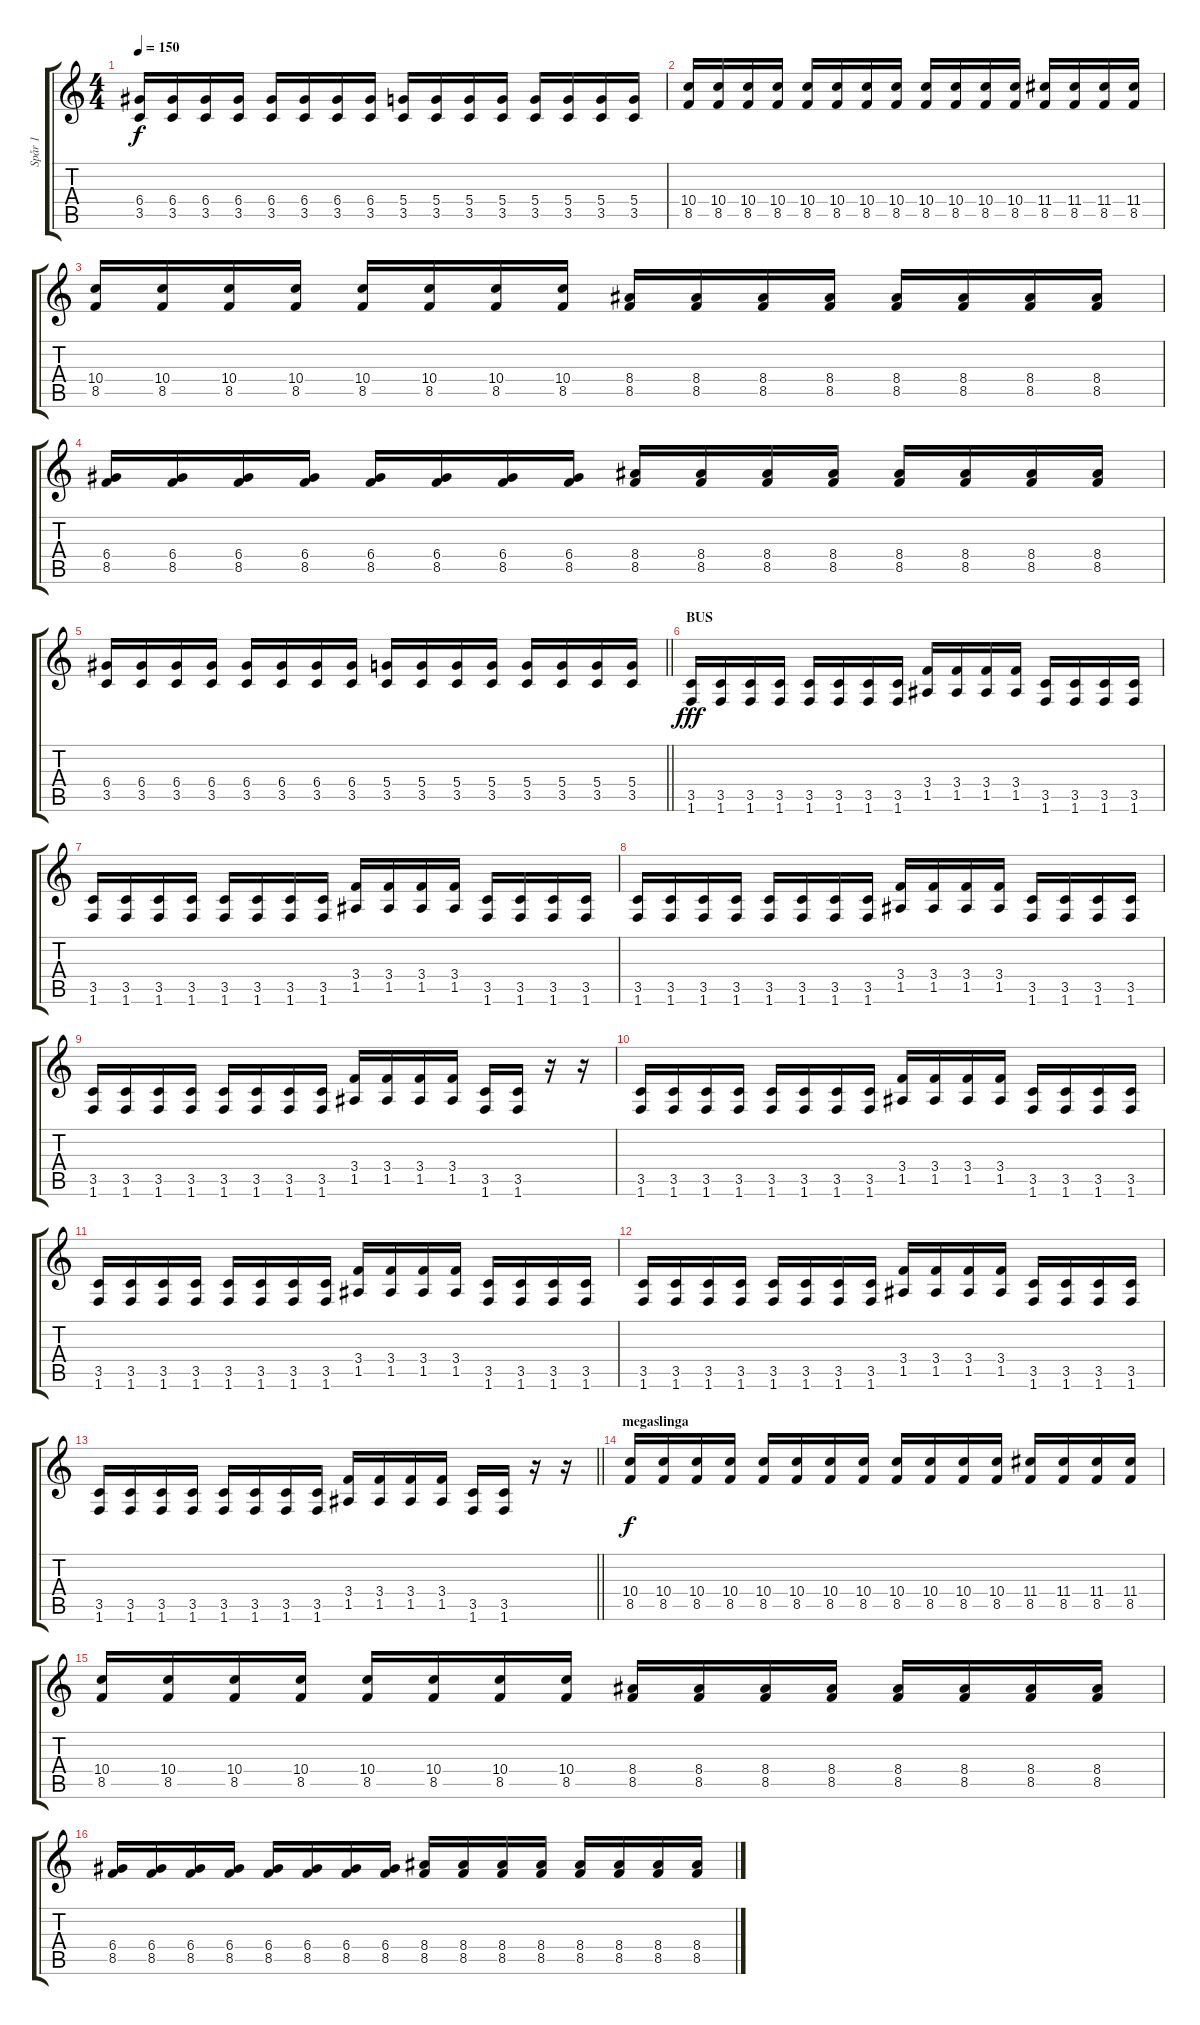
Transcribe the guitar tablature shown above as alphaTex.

\track ("Spår 1" "Spår 1") {instrument distortionguitar}
\staff {score tabs}
\tuning (E4 B3 G3 D3 A2 E2) {hide}
\ts (4 4)
\tempo 150
\clef g2
\ks c
(6.4 3.5).16{dy f} (6.4 3.5).16 (6.4 3.5).16 (6.4 3.5).16 (6.4 3.5).16 (6.4 3.5).16 (6.4 3.5).16 (6.4 3.5).16 (5.4 3.5).16 (5.4 3.5).16 (5.4 3.5).16 (5.4 3.5).16 (5.4 3.5).16 (5.4 3.5).16 (5.4 3.5).16 (5.4 3.5).16 |
(10.4 8.5).16 (10.4 8.5).16 (10.4 8.5).16 (10.4 8.5).16 (10.4 8.5).16 (10.4 8.5).16 (10.4 8.5).16 (10.4 8.5).16 (10.4 8.5).16 (10.4 8.5).16 (10.4 8.5).16 (10.4 8.5).16 (11.4 8.5).16 (11.4 8.5).16 (11.4 8.5).16 (11.4 8.5).16 |
(10.4 8.5).16 (10.4 8.5).16 (10.4 8.5).16 (10.4 8.5).16 (10.4 8.5).16 (10.4 8.5).16 (10.4 8.5).16 (10.4 8.5).16 (8.4 8.5).16 (8.4 8.5).16 (8.4 8.5).16 (8.4 8.5).16 (8.4 8.5).16 (8.4 8.5).16 (8.4 8.5).16 (8.4 8.5).16 |
(6.4 8.5).16 (6.4 8.5).16 (6.4 8.5).16 (6.4 8.5).16 (6.4 8.5).16 (6.4 8.5).16 (6.4 8.5).16 (6.4 8.5).16 (8.4 8.5).16 (8.4 8.5).16 (8.4 8.5).16 (8.4 8.5).16 (8.4 8.5).16 (8.4 8.5).16 (8.4 8.5).16 (8.4 8.5).16 |
\barLineRight lightlight
(6.4 3.5).16 (6.4 3.5).16 (6.4 3.5).16 (6.4 3.5).16 (6.4 3.5).16 (6.4 3.5).16 (6.4 3.5).16 (6.4 3.5).16 (5.4 3.5).16 (5.4 3.5).16 (5.4 3.5).16 (5.4 3.5).16 (5.4 3.5).16 (5.4 3.5).16 (5.4 3.5).16 (5.4 3.5).16 |
\section ("" "BUS")
(3.5 1.6).16{dy fff} (3.5 1.6).16 (3.5 1.6).16 (3.5 1.6).16 (3.5 1.6).16 (3.5 1.6).16 (3.5 1.6).16 (3.5 1.6).16 (3.4 1.5).16 (3.4 1.5).16 (3.4 1.5).16 (3.4 1.5).16 (3.5 1.6).16 (3.5 1.6).16 (3.5 1.6).16 (3.5 1.6).16 |
(3.5 1.6).16 (3.5 1.6).16 (3.5 1.6).16 (3.5 1.6).16 (3.5 1.6).16 (3.5 1.6).16 (3.5 1.6).16 (3.5 1.6).16 (3.4 1.5).16 (3.4 1.5).16 (3.4 1.5).16 (3.4 1.5).16 (3.5 1.6).16 (3.5 1.6).16 (3.5 1.6).16 (3.5 1.6).16 |
(3.5 1.6).16 (3.5 1.6).16 (3.5 1.6).16 (3.5 1.6).16 (3.5 1.6).16 (3.5 1.6).16 (3.5 1.6).16 (3.5 1.6).16 (3.4 1.5).16 (3.4 1.5).16 (3.4 1.5).16 (3.4 1.5).16 (3.5 1.6).16 (3.5 1.6).16 (3.5 1.6).16 (3.5 1.6).16 |
(3.5 1.6).16 (3.5 1.6).16 (3.5 1.6).16 (3.5 1.6).16 (3.5 1.6).16 (3.5 1.6).16 (3.5 1.6).16 (3.5 1.6).16 (3.4 1.5).16 (3.4 1.5).16 (3.4 1.5).16 (3.4 1.5).16 (3.5 1.6).16 (3.5 1.6).16 r.16 r.16 |
(3.5 1.6).16 (3.5 1.6).16 (3.5 1.6).16 (3.5 1.6).16 (3.5 1.6).16 (3.5 1.6).16 (3.5 1.6).16 (3.5 1.6).16 (3.4 1.5).16 (3.4 1.5).16 (3.4 1.5).16 (3.4 1.5).16 (3.5 1.6).16 (3.5 1.6).16 (3.5 1.6).16 (3.5 1.6).16 |
(3.5 1.6).16 (3.5 1.6).16 (3.5 1.6).16 (3.5 1.6).16 (3.5 1.6).16 (3.5 1.6).16 (3.5 1.6).16 (3.5 1.6).16 (3.4 1.5).16 (3.4 1.5).16 (3.4 1.5).16 (3.4 1.5).16 (3.5 1.6).16 (3.5 1.6).16 (3.5 1.6).16 (3.5 1.6).16 |
(3.5 1.6).16 (3.5 1.6).16 (3.5 1.6).16 (3.5 1.6).16 (3.5 1.6).16 (3.5 1.6).16 (3.5 1.6).16 (3.5 1.6).16 (3.4 1.5).16 (3.4 1.5).16 (3.4 1.5).16 (3.4 1.5).16 (3.5 1.6).16 (3.5 1.6).16 (3.5 1.6).16 (3.5 1.6).16 |
\barLineRight lightlight
(3.5 1.6).16 (3.5 1.6).16 (3.5 1.6).16 (3.5 1.6).16 (3.5 1.6).16 (3.5 1.6).16 (3.5 1.6).16 (3.5 1.6).16 (3.4 1.5).16 (3.4 1.5).16 (3.4 1.5).16 (3.4 1.5).16 (3.5 1.6).16 (3.5 1.6).16 r.16 r.16 |
\section ("" "megaslinga")
(10.4 8.5).16{dy f} (10.4 8.5).16 (10.4 8.5).16 (10.4 8.5).16 (10.4 8.5).16 (10.4 8.5).16 (10.4 8.5).16 (10.4 8.5).16 (10.4 8.5).16 (10.4 8.5).16 (10.4 8.5).16 (10.4 8.5).16 (11.4 8.5).16 (11.4 8.5).16 (11.4 8.5).16 (11.4 8.5).16 |
(10.4 8.5).16 (10.4 8.5).16 (10.4 8.5).16 (10.4 8.5).16 (10.4 8.5).16 (10.4 8.5).16 (10.4 8.5).16 (10.4 8.5).16 (8.4 8.5).16 (8.4 8.5).16 (8.4 8.5).16 (8.4 8.5).16 (8.4 8.5).16 (8.4 8.5).16 (8.4 8.5).16 (8.4 8.5).16 |
(6.4 8.5).16 (6.4 8.5).16 (6.4 8.5).16 (6.4 8.5).16 (6.4 8.5).16 (6.4 8.5).16 (6.4 8.5).16 (6.4 8.5).16 (8.4 8.5).16 (8.4 8.5).16 (8.4 8.5).16 (8.4 8.5).16 (8.4 8.5).16 (8.4 8.5).16 (8.4 8.5).16 (8.4 8.5).16
